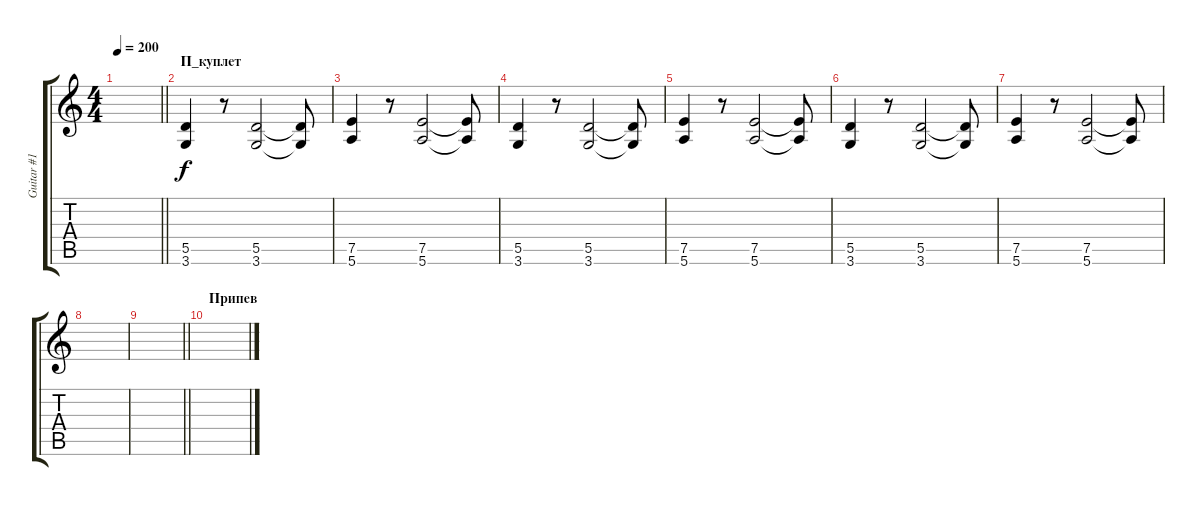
\track ("Guitar #1" "Guitar #1") {instrument distortionguitar}
\staff {score tabs}
\tuning (E4 B3 G3 D3 A2 E2) {hide}
\ts (4 4)
\tempo 200
\clef g2
\barLineRight lightlight
\ks c
|
\section ("" "П_куплет")
(5.5 3.6).4 r.8 (5.5 3.6).2 (5.5{t} 3.6{t}).8 |
(7.5 5.6).4 r.8 (7.5 5.6).2 (7.5{t} 5.6{t}).8 |
(5.5 3.6).4 r.8 (5.5 3.6).2 (5.5{t} 3.6{t}).8 |
(7.5 5.6).4 r.8 (7.5 5.6).2 (7.5{t} 5.6{t}).8 |
(5.5 3.6).4 r.8 (5.5 3.6).2 (5.5{t} 3.6{t}).8 |
(7.5 5.6).4 r.8 (7.5 5.6).2 (7.5{t} 5.6{t}).8 |
|
\barLineRight lightlight
|
\section ("" "Припев")
